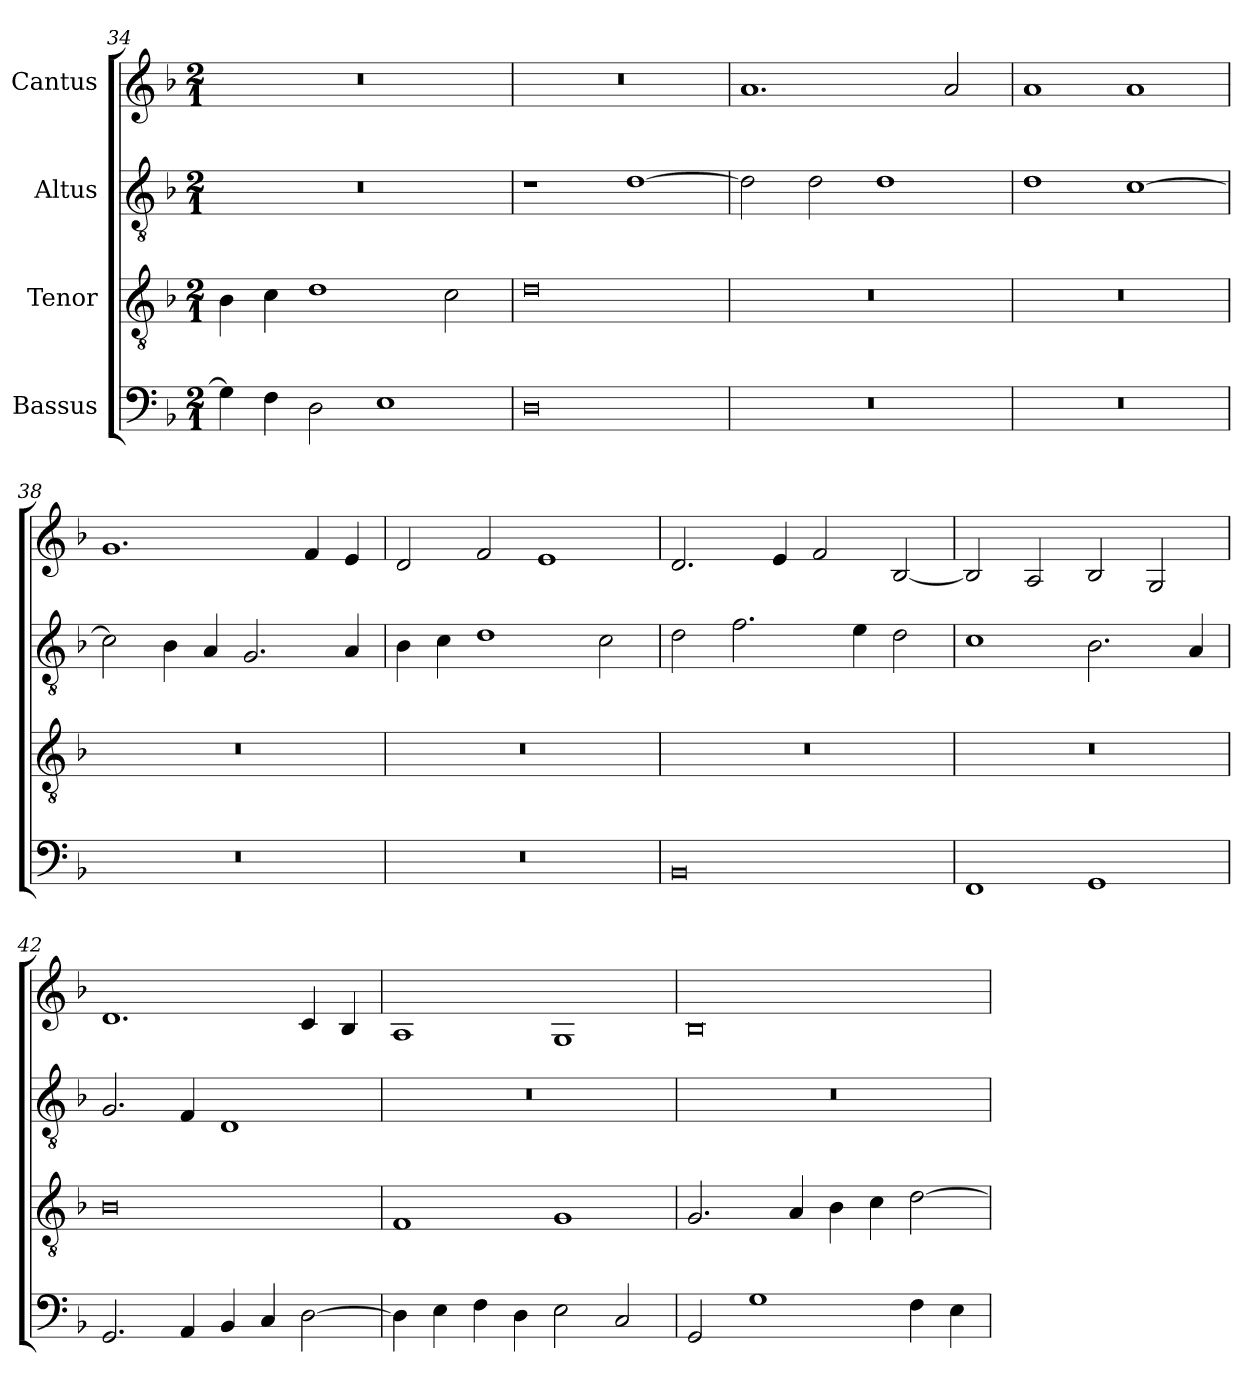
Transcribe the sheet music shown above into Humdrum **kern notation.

**kern	**kern	**kern	**kern
*part4	*part3	*part2	*part1
*staff4	*staff3	*staff2	*staff1
*I"Bassus	*I"Tenor	*I"Altus	*I"Cantus
!!LO:LB:g=z
*clefF4	*clefGv2	*clefGv2	*clefG2
*	*ITrd7c12	*ITrd7c12	*
*k[b-]	*k[b-]	*k[b-]	*k[b-]
*F:	*F:	*F:	*F:
*M2/1	*M2/1	*M2/1	*M2/1
=34	=34	=34	=34
!	!	!LO:N:vis=1	!LO:N:vis=1
4Gi\]	4BB-i\	0r	0r
4Fi\	4Ci\	.	.
2Di\	1Di	.	.
1Ei	.	.	.
.	2Ci\	.	.
=35	=35	=35	=35
!	!	!	!LO:N:vis=1
0Di	0Di	1r	0r
.	.	[>1Di	.
=36	=36	=36	=36
!LO:N:vis=1	!LO:N:vis=1	!	!
0r	0r	2Di\]	1.ai
.	.	2Di\	.
.	.	1Di	.
.	.	.	2ai/
=37	=37	=37	=37
!LO:N:vis=1	!LO:N:vis=1	!	!
0r	0r	1Di	1ai
.	.	[>1Ci	1ai
=38	=38	=38	=38
!LO:N:vis=1	!LO:N:vis=1	!	!
0r	0r	2Ci\]	1.gi
.	.	4BB-i\	.
.	.	4AAi/	.
.	.	2.GGi/	.
.	.	.	4fi/
.	.	4AAi/	4ei/
=39	=39	=39	=39
!LO:N:vis=1	!LO:N:vis=1	!	!
0r	0r	4BB-i\	2di/
.	.	4Ci\	.
.	.	1Di	2fi/
.	.	.	1ei
.	.	2Ci\	.
!!LO:LB:g=z
=40	=40	=40	=40
!	!LO:N:vis=1	!	!
0BB-i	0r	2Di\	2.di/
.	.	2.Fi\	.
.	.	.	4ei/
.	.	.	2fi/
.	.	4Ei\	.
.	.	2Di\	[<2B-i/
=41	=41	=41	=41
!	!LO:N:vis=1	!	!
1FFi	0r	1Ci	2B-i/]
.	.	.	2Ai/
1GGi	.	2.BB-i\	2B-i/
.	.	.	2Gi/
.	.	4AAi/	.
=42	=42	=42	=42
2.GGi/	0BB-i	2.GGi/	1.di
4AAi/	.	4FFi/	.
4BB-i/	.	1DDi	.
4Ci/	.	.	.
[>2Di\	.	.	4ci/
.	.	.	4B-i/
=43	=43	=43	=43
!	!	!LO:N:vis=1	!
4Di\]	1FFi	0r	1Ai
4Ei\	.	.	.
4Fi\	.	.	.
4Di\	.	.	.
2Ei\	1GGi	.	1Gi
2Ci/	.	.	.
=44	=44	=44	=44
!	!	!LO:N:vis=1	!
2GGi/	2.GGi/	0r	0B-i
1Gi	.	.	.
.	4AAi/	.	.
.	4BB-i\	.	.
.	4Ci\	.	.
4Fi\	[>2Di\	.	.
4Ei\	.	.	.
=	=	=	=
*-	*-	*-	*-
